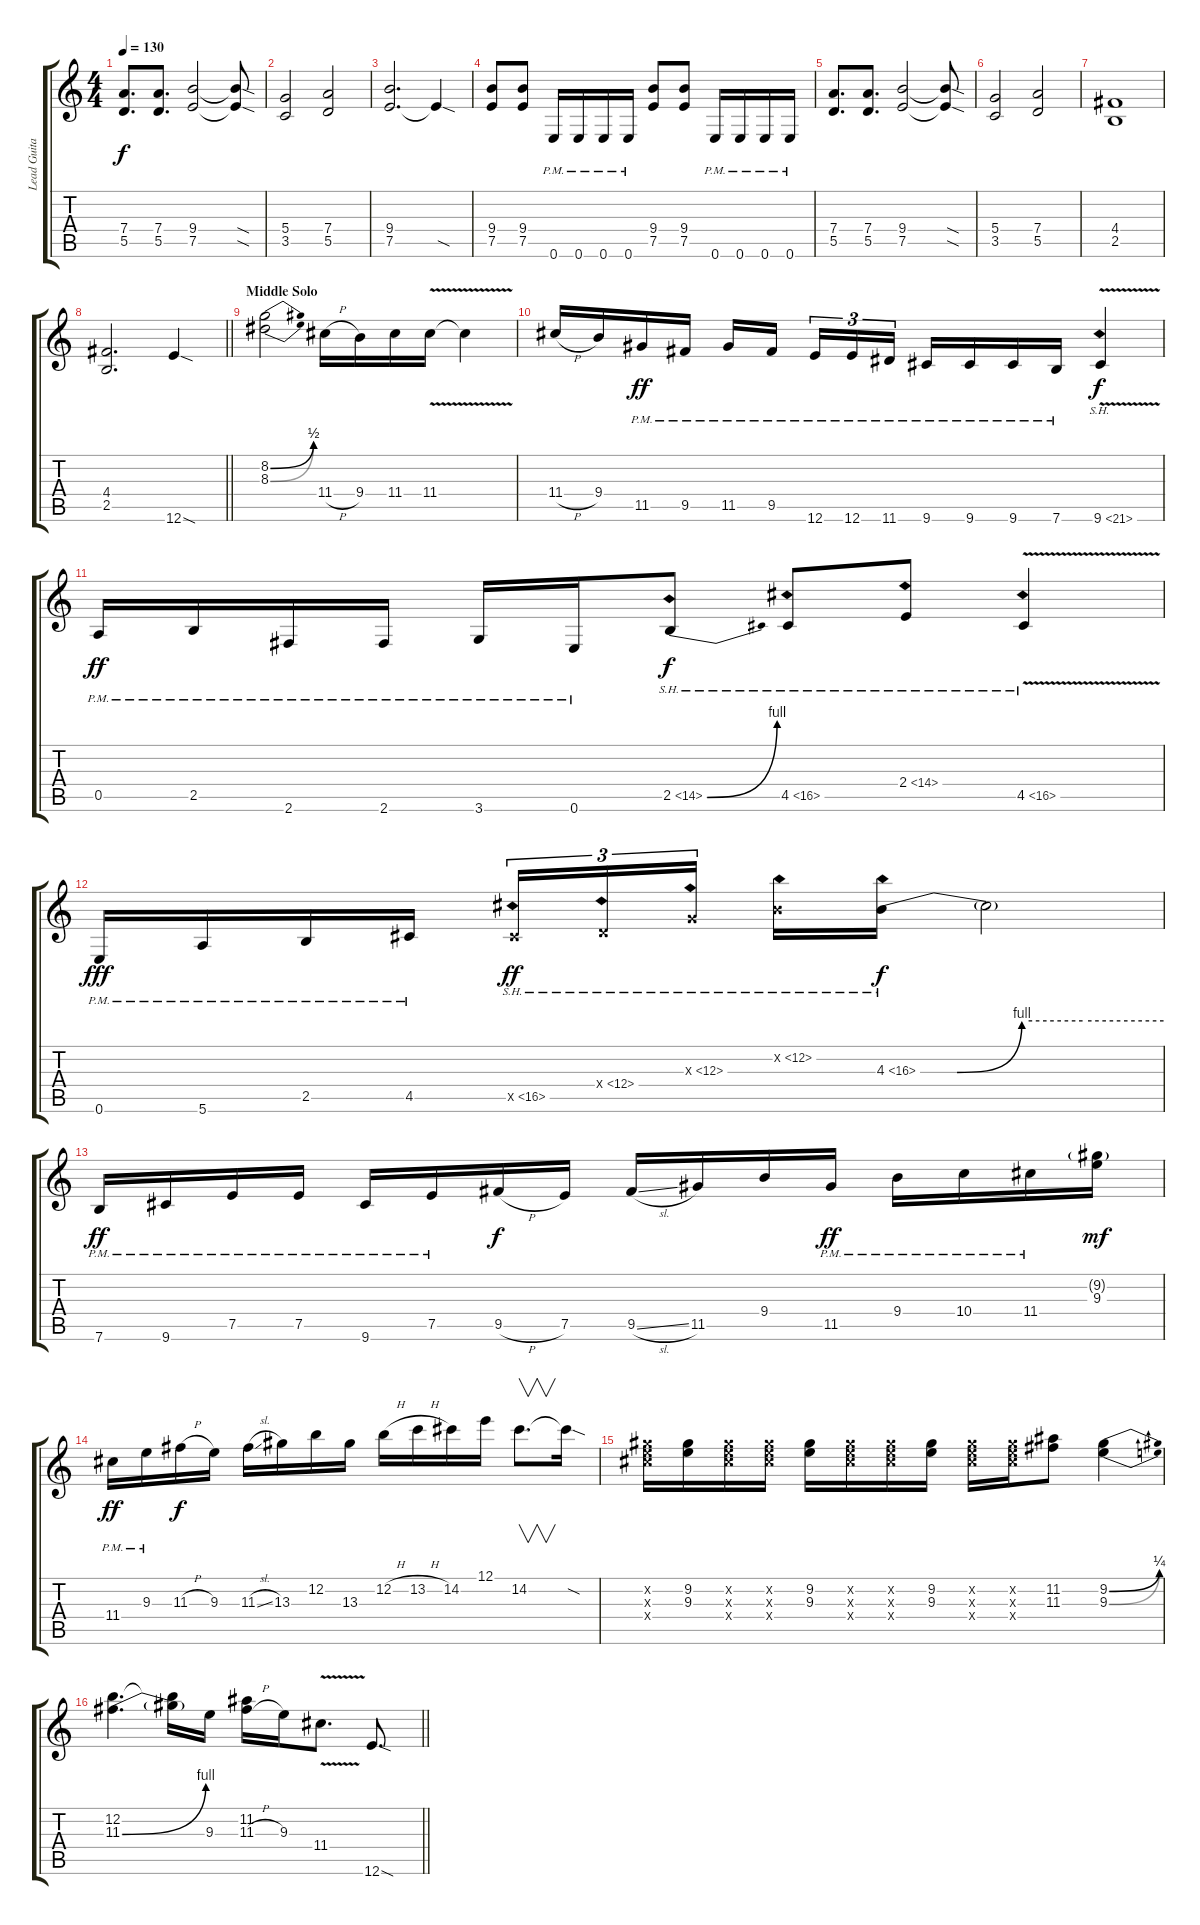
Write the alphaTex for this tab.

\track ("Lead Guitar" "Lead Guita") {instrument distortionguitar}
\staff {score tabs}
\tuning (E4 B3 G3 D3 A2 E2) {hide}
\ts (4 4)
\tempo 130
\clef g2
\ks c
(7.4 5.5).8{d dy f} (7.4 5.5).8{d} (9.4 7.5).2 (9.4{sod t} 7.5{sod t}).8 |
(5.4 3.5).2 (7.4 5.5).2 |
(9.4 7.5).2{d} 7.5{sod t}.4 |
(9.4 7.5).8 (9.4 7.5).8 0.6{pm}.16 0.6{pm}.16 0.6{pm}.16 0.6{pm}.16 (9.4 7.5).8 (9.4 7.5).8 0.6{pm}.16 0.6{pm}.16 0.6{pm}.16 0.6{pm}.16 |
(7.4 5.5).8{d} (7.4 5.5).8{d} (9.4 7.5).2 (9.4{sod t} 7.5{sod t}).8 |
(5.4 3.5).2 (7.4 5.5).2 |
(4.4 2.5).1 |
\barLineRight lightlight
(4.4 2.5).2{d} 12.6{sod}.4 |
\section ("" "Middle Solo")
(8.2{be (bend 0 0 60 2)} 8.3{be (bend 0 0 60 2)}).2{volume 16} 11.4{h}.16 9.4.16 11.4.16 11.4{v}.16 11.4{t}.4 |
11.4{h}.16 9.4.16 11.5{pm}.16{dy ff} 9.5{pm}.16 11.5{pm}.16 9.5{pm}.16{beam splitsecondary} 12.6{pm}.16{tu (3 2)} 12.6{pm}.16{tu (3 2)} 11.6{pm}.16{tu (3 2)} 9.6{pm}.16 9.6{pm}.16 9.6{pm}.16 7.6{pm}.16 9.6{sh 12 v}.4{dy f} |
0.5{pm}.16{dy ff} 2.5{pm}.16 2.6{pm}.16 2.6{pm}.16 3.6{pm}.16 0.6{pm}.16 2.5{be (bend 0 0 60 4) sh 12}.8{dy f} 4.5{sh 12}.8 2.4{sh 12}.8 4.5{sh 12 v}.4 |
0.6{pm}.16{dy fff} 5.6{pm}.16 2.5{pm}.16 4.5{pm}.16 4.5{sh 12 x}.16{tu (3 2) dy ff} 0.4{sh 12 x}.16{tu (3 2)} 0.3{sh 12 x}.16{tu (3 2) beam splitsecondary} 0.2{sh 12 x}.16 4.3{be (custom 0 0 9 0 25 4 40 4 60 4) sh 12}.16{dy f} 4.3{t}.2 |
7.6{pm}.16{dy ff} 9.6{pm}.16 7.5{pm}.16 7.5{pm}.16 9.6{pm}.16 7.5{pm}.16 9.5{h}.16{dy f} 7.5.16 9.5{sl}.16 11.5.16 9.4.16 11.5{pm}.16{dy ff} 9.4{pm}.16 10.4{pm}.16 11.4{pm}.16 (9.2{g} 9.3).16{dy mf} |
11.4{pm}.16{dy ff} 9.3{pm}.16 11.3{h}.16{dy f} 9.3.16 11.3{sl}.16 13.3.16 12.2.16 13.3.16 12.2{h}.16 13.2{h}.16 14.2.16 12.1.16 14.2.8{v d} 14.2{sod t}.16 |
(9.2{x} 9.3{x} 11.4{x}).16 (9.2 9.3).16 (9.2{x} 9.3{x} 11.4{x}).16 (9.2{x} 9.3{x} 11.4{x}).16 (9.2 9.3).16 (9.2{x} 9.3{x} 11.4{x}).16 (9.2{x} 9.3{x} 11.4{x}).16 (9.2 9.3).16 (9.2{x} 9.3{x} 11.4{x}).16 (9.2{x} 9.3{x} 11.4{x}).16 (11.2 11.3).8 (9.2{be (bend 0 0 60 1)} 9.3{be (bend 0 0 60 1)}).4 |
\barLineRight lightlight
(12.2 11.3{be (bend 0 0 60 4)}).4{d} (12.2{t} 11.3{t}).16 9.3.16 (11.2 11.3{h}).16 9.3.16 11.4{v}.8{d} 12.6{sod}.8{d}
